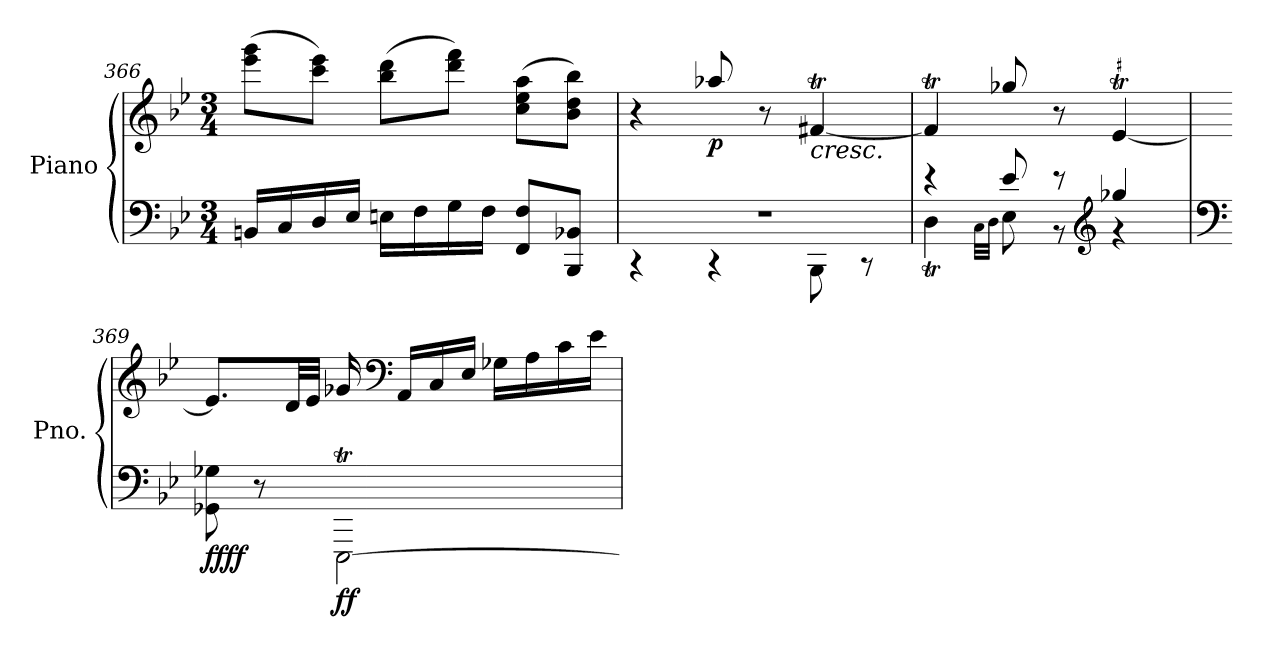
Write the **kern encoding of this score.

**kern	**kern	**dynam
*part1	*part1	*part1
*staff2	*staff1	*staff1/2
*I"Piano	*	*
*I'Pno.	*	*
*clefF4	*clefG2	*
*k[b-e-]	*k[b-e-]	*
*M3/4	*M3/4	*
=366	=366	=366
16BBn/LL	(8eee-\ 8ggg\L	.
16C/	.	.
16D/	8ccc\ 8eee-\J)	.
16E-/JJ	.	.
16En\LL	(8bb-\ 8ddd\L	.
16F\	.	.
16G\	8ddd\ 8fff\J)	.
16F\JJ	.	.
8FF/ 8F/L	(8cc\ 8ee-\ 8aa\L	.
8BBB-/ 8BB-X/J	8b-\ 8dd\ 8bb-\J)	.
=367	=367	=367
*^	*	*
2.r	4r	4r	.
!	!	!	!LO:DY:b
.	4r	8aa-X/	p
.	.	8r	.
!	!	!LO:TX:b:i:t=cresc.	!
.	8BBB-\	[4f#Xt/	.
.	8r	.	.
!!LO:LB:g=z
=368	=368	=368	=368
4rt	4Dt\	4f#t/]	.
.	32qC\LLL	.	.
.	32qD\JJJ	.	.
8e-/	8E-\	8gg-X/	.
8r	8r	8r	.
*clefG2	*	*	*
!	!	!LO:TR:acc=#	!
4gg-X/	4r	[4e-T/	.
*v	*v	*	*
=369	=369	=369
*clefF4	*	*
*^	*	*
!	!	!	!LO:DY:b=2
!	!	!	!LO:DY:n=1:b
*v	*v	*	*
8GG-X\ 8G-X\	8.e-/L]	ff ff
8r	.	.
.	32d/LL	.
.	32e-/JJJ	.
!	!	!LO:DY:n=2:b=2
[<2EEE-T\	16g-X/	ff
*	*clefF4	*
.	16AA/LL	.
.	16C/	.
.	16E-/JJ	.
.	16G-X\LL	.
.	16A\	.
.	16c\	.
.	16e-\JJ	.
=	=	=
*-	*-	*-
